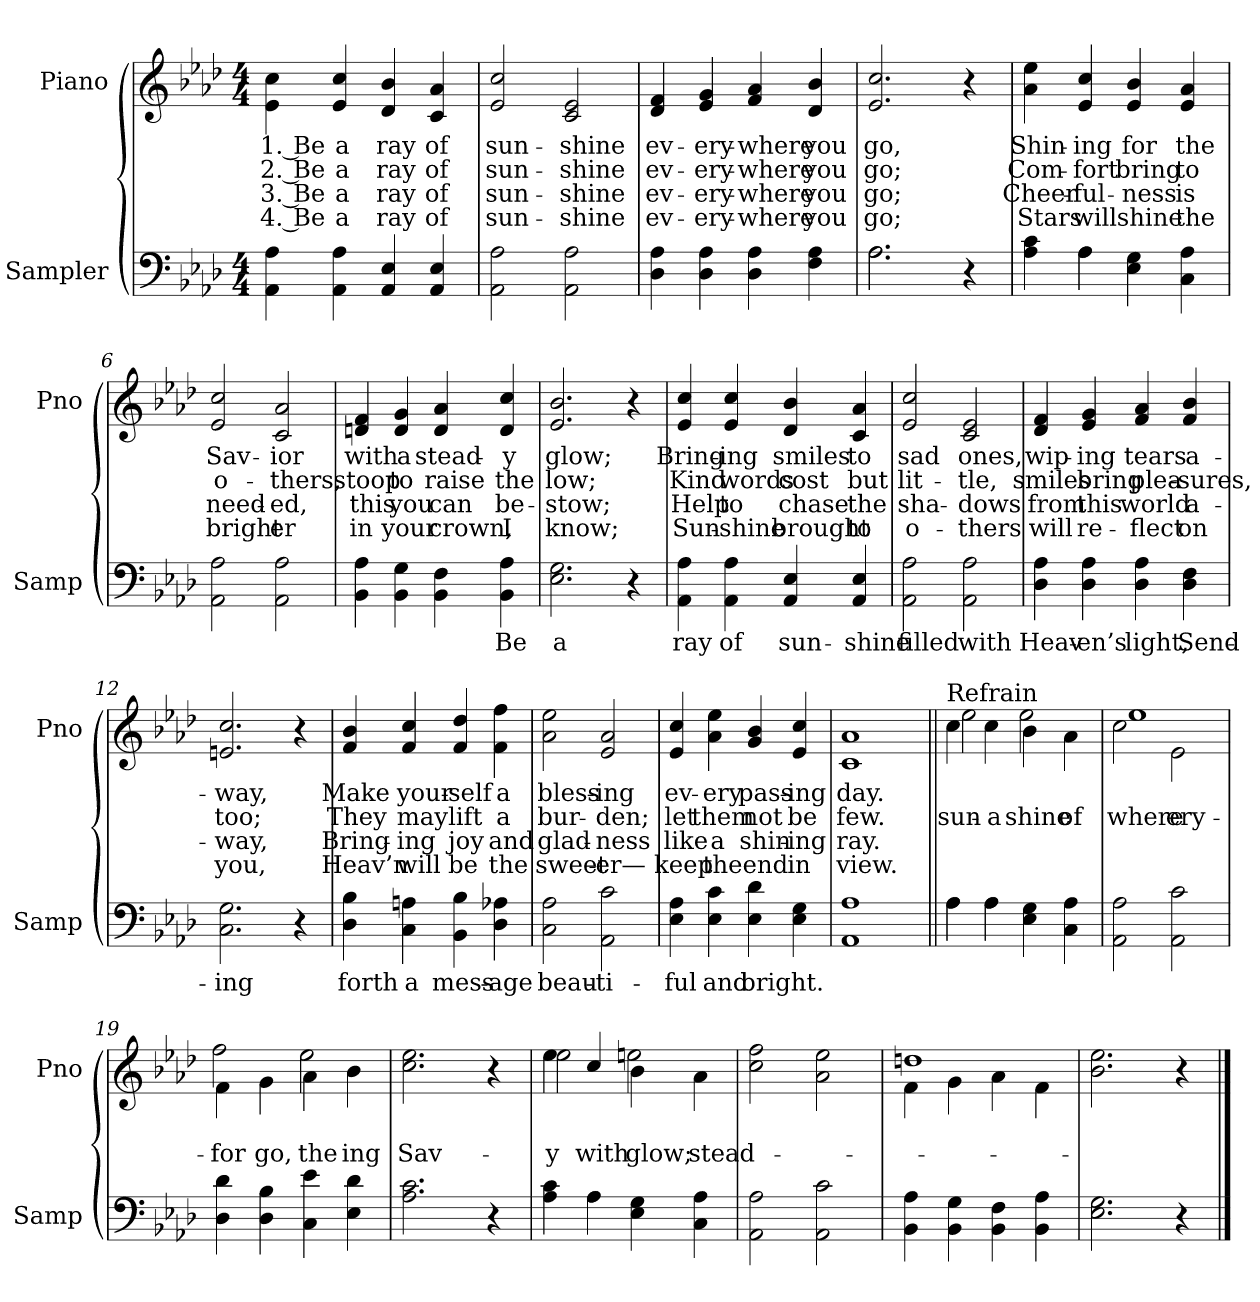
**kern	**text	**kern	**text	**text	**text	**text
*part2	*part2	*part1	*part1	*part1	*part1	*part1
*staff2	*staff2	*staff1	*staff1	*staff1	*staff1	*staff1
*I"Sampler	*	*I"Piano	*	*	*	*
*I'Samp	*	*I'Pno	*	*	*	*
*clefF4	*	*clefG2	*	*	*	*
*k[b-e-a-d-]	*	*k[b-e-a-d-]	*	*	*	*
*A-:	*	*A-:	*	*	*	*
*M4/4	*	*M4/4	*	*	*	*
=1	=1	=1	=1	=1	=1	=1
4AA- 4A-	.	4e-\ 4cc\	1. Be	2. Be	3. Be	4. Be
4AA- 4A-	.	4e- 4cc	a	a	a	a
4AA- 4E-	.	4d- 4b-	ray	ray	ray	ray
4AA- 4E-	.	4c 4a-	of	of	of	of
=2	=2	=2	=2	=2	=2	=2
2AA- 2A-	.	2e- 2cc	sun-	sun-	sun-	sun-
2AA- 2A-	.	2c 2e-	-shine	-shine	-shine	-shine
=3	=3	=3	=3	=3	=3	=3
4D- 4A-	.	4d- 4f	ev-	ev-	ev-	ev-
4D- 4A-	.	4e- 4g	-ery-	-ery-	-ery-	-ery-
4D- 4A-	.	4f 4a-	-where	-where	-where	-where
4F 4A-	.	4d- 4b-	you	you	you	you
=4	=4	=4	=4	=4	=4	=4
*^	*	*	*	*	*	*
2.A-\	2.A-	.	2.e- 2.cc	go,	go;	go;	go;
4r	4ryy	.	4r	.	.	.	.
=5	=5	=5	=5	=5	=5	=5	=5
4A- 4c	4ryy	.	4a- 4ee-	Shin-	Com-	Cheer-	Stars
4A-\	4A-	.	4e- 4cc	-ing	-fort	-ful-	will
4E- 4G	2ryy	.	4e- 4b-	for	bring	-ness	shine
4C 4A-	.	.	4e- 4a-	the	to	is	the
*v	*v	*	*	*	*	*	*
=6	=6	=6	=6	=6	=6	=6
2AA- 2A-	.	2e- 2cc	Sav-	o-	need-	bright-
2AA- 2A-	.	2c 2a-	-ior	-thers,	-ed,	-er
=7	=7	=7	=7	=7	=7	=7
4BB- 4A-	.	4dn 4f	with	stoop	this	in
4BB- 4G	.	4d 4g	a	to	you	your
4BB- 4F	.	4d 4a-	stead-	raise	can	crown,
4BB- 4A-	Be	4d 4cc	-y	the	be-	I
=8	=8	=8	=8	=8	=8	=8
2.E- 2.G	a	2.e- 2.b-	glow;	low;	-stow;	know;
4r	.	4r	.	.	.	.
=9	=9	=9	=9	=9	=9	=9
4AA- 4A-	ray	4e- 4cc	Bring-	Kind	Help	Sun-
4AA- 4A-	of	4e- 4cc	-ing	words	to	-shine
4AA- 4E-	sun-	4d- 4b-	smiles	cost	chase	brought
4AA- 4E-	-shine	4c 4a-	to	but	the	to
=10	=10	=10	=10	=10	=10	=10
2AA- 2A-	filled	2e- 2cc	sad	lit-	sha-	o-
2AA- 2A-	with	2c 2e-	ones,	-tle,	-dows	-thers
=11	=11	=11	=11	=11	=11	=11
4D- 4A-	Heav-	4d- 4f	wip-	smiles	from	will
4D- 4A-	-en’s	4e- 4g	-ing	bring	this	re-
4D- 4A-	light,	4f 4a-	tears	plea-	world	-flect
4D- 4F	Send-	4f 4b-	a-	-sures,	a-	on
=12	=12	=12	=12	=12	=12	=12
2.C 2.G	-ing	2.en 2.cc	-way,	too;	-way,	you,
4r	.	4r	.	.	.	.
=13	=13	=13	=13	=13	=13	=13
4D- 4B-	forth	4f 4b-	Make	They	Bring-	Heav’n
4C 4An	a	4f 4cc	your-	may	-ing	will
4BB- 4B-	mess-	4f 4dd-	-self	lift	joy	be
4D- 4A-X	-age	4f 4ff	a	a	and	the
=14	=14	=14	=14	=14	=14	=14
2C 2A-	beau-	2a- 2ee-	bless-	bur-	glad-	sweet-
2AA- 2c	-ti-	2e- 2a-	-ing	-den;	-ness	-er—
=15	=15	=15	=15	=15	=15	=15
4E- 4A-	-ful	4e- 4cc	ev-	let	like	keep
4E- 4c	and	4a- 4ee-	-ery	them	a	the
4E- 4d-	bright.	4g 4b-	pass-	not	shin-	end
4E- 4G	.	4e- 4cc	-ing	be	-ing	in
=16	=16	=16	=16	=16	=16	=16
1AA- 1A-	.	1c 1a-	day.	few.	ray.	view.
=17||	=17||	=17||	=17||	=17||	=17||	=17||
*^	*	*^	*	*	*	*
!	!	!	!LO:TX:t=Refrain	!	!	!	!	!
4A-\	4A-	.	4cc\	2ee-	.	sun-	.	.
4A-\	4A-	.	4cc\	.	.	a	.	.
4E- 4G	2ryy	.	4b-\	2ee-	.	-shine	.	.
4C 4A-	.	.	4a-\	.	.	of	.	.
*v	*v	*	*	*	*	*	*	*
=18	=18	=18	=18	=18	=18	=18	=18
2AA- 2A-	.	2cc\	1ee-	.	-where	.	.
2AA- 2c	.	2e-\	.	.	-ery-	.	.
=19	=19	=19	=19	=19	=19	=19	=19
4D- 4d-	.	4f\	2ff	.	for	.	.
4D- 4B-	.	4g\	.	.	go,	.	.
4C 4e-	.	4a-\	2ee-	.	the	.	.
4E- 4d-	.	4b-\	.	.	-ing	.	.
*	*	*v	*v	*	*	*	*
=20	=20	=20	=20	=20	=20	=20
2.A- 2.c	.	2.cc 2.ee-	.	Sav-	.	.
4r	.	4r	.	.	.	.
=21	=21	=21	=21	=21	=21	=21
*^	*	*^	*	*	*	*
4A- 4c	4ryy	.	4ee-\	2ee-	.	-y	.	.
4A-\	4A-	.	4cc	.	.	with	.	.
4E- 4G	2ryy	.	4b-\	2een	.	glow;	.	.
4C 4A-	.	.	4a-\	.	.	stead-	.	.
*v	*v	*	*	*	*	*	*	*
*	*	*v	*v	*	*	*	*
=22	=22	=22	=22	=22	=22	=22
2AA- 2A-	.	2cc 2ff	.	.	.	.
2AA- 2c	.	2a- 2ee-	.	.	.	.
=23	=23	=23	=23	=23	=23	=23
*	*	*^	*	*	*	*
4BB- 4A-	.	4f\	1ddn	.	.	.	.
4BB- 4G	.	4g\	.	.	.	.	.
4BB- 4F	.	4a-\	.	.	.	.	.
4BB- 4A-	.	4f\	.	.	.	.	.
*	*	*v	*v	*	*	*	*
=24	=24	=24	=24	=24	=24	=24
2.E- 2.G	.	2.b- 2.ee-	.	.	.	.
4r	.	4r	.	.	.	.
==	==	==	==	==	==	==
*-	*-	*-	*-	*-	*-	*-
